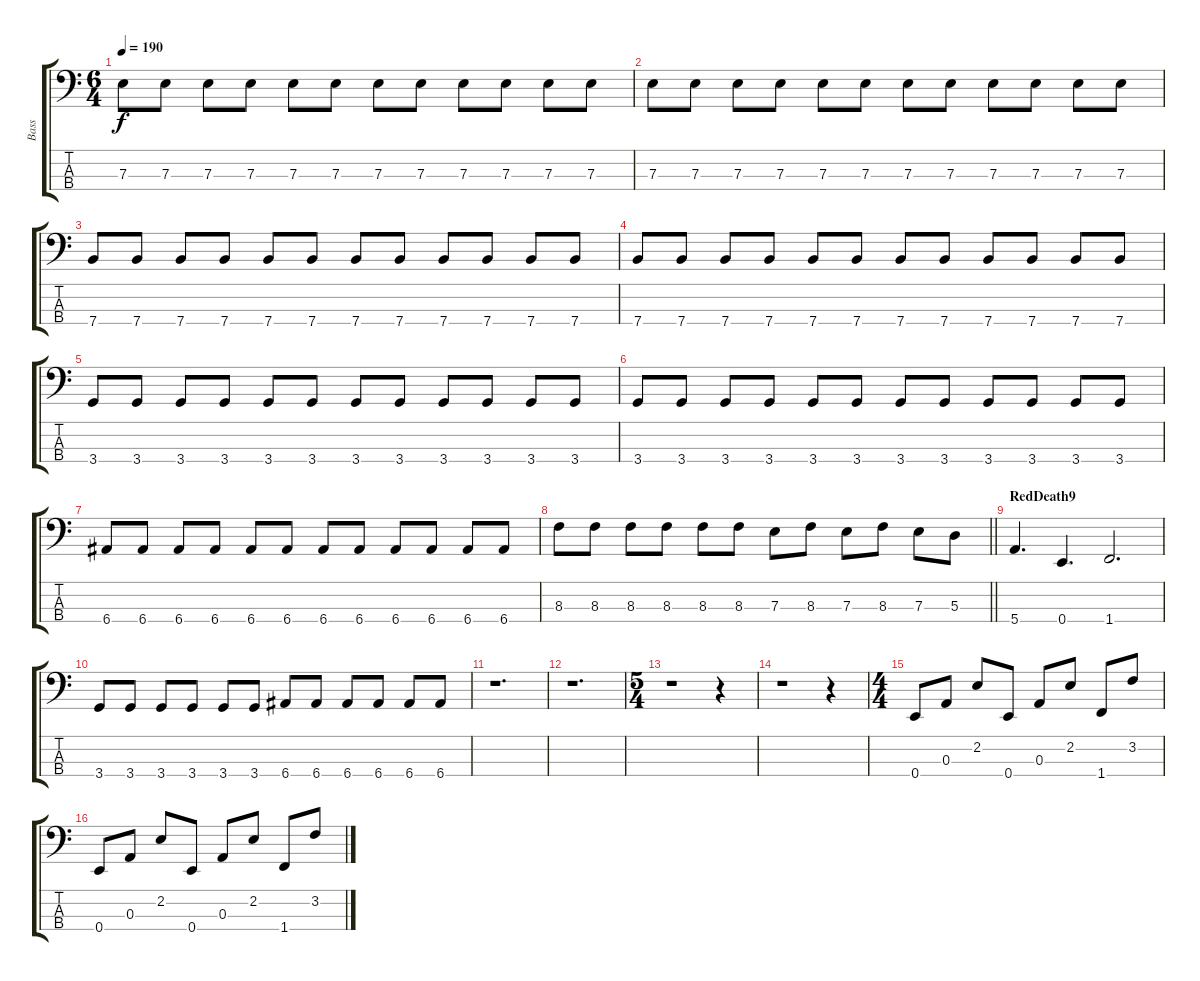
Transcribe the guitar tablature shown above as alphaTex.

\track ("Bass" "Bass") {instrument electricbasspick}
\staff {score tabs}
\tuning (G2 D2 A1 E1) {hide}
\ts (6 4)
\tempo 190
\clef f4
\ks c
7.3.8{dy f} 7.3.8 7.3.8 7.3.8 7.3.8 7.3.8 7.3.8 7.3.8 7.3.8 7.3.8 7.3.8 7.3.8 |
7.3.8 7.3.8 7.3.8 7.3.8 7.3.8 7.3.8 7.3.8 7.3.8 7.3.8 7.3.8 7.3.8 7.3.8 |
7.4.8 7.4.8 7.4.8 7.4.8 7.4.8 7.4.8 7.4.8 7.4.8 7.4.8 7.4.8 7.4.8 7.4.8 |
7.4.8 7.4.8 7.4.8 7.4.8 7.4.8 7.4.8 7.4.8 7.4.8 7.4.8 7.4.8 7.4.8 7.4.8 |
3.4.8 3.4.8 3.4.8 3.4.8 3.4.8 3.4.8 3.4.8 3.4.8 3.4.8 3.4.8 3.4.8 3.4.8 |
3.4.8 3.4.8 3.4.8 3.4.8 3.4.8 3.4.8 3.4.8 3.4.8 3.4.8 3.4.8 3.4.8 3.4.8 |
6.4.8 6.4.8 6.4.8 6.4.8 6.4.8 6.4.8 6.4.8 6.4.8 6.4.8 6.4.8 6.4.8 6.4.8 |
\barLineRight lightlight
8.3.8 8.3.8 8.3.8 8.3.8 8.3.8 8.3.8 7.3.8 8.3.8 7.3.8 8.3.8 7.3.8 5.3.8 |
\section ("" "RedDeath9")
5.4.4{d} 0.4.4{d} 1.4.2{d} |
3.4.8 3.4.8 3.4.8 3.4.8 3.4.8 3.4.8 6.4.8 6.4.8 6.4.8 6.4.8 6.4.8 6.4.8 |
r.1{d} |
r.1{d} |
\ts (5 4)
r.1 r.4 |
r.1 r.4 |
\ts (4 4)
0.4.8 0.3.8 2.2.8 0.4.8 0.3.8 2.2.8 1.4.8 3.2.8 |
0.4.8 0.3.8 2.2.8 0.4.8 0.3.8 2.2.8 1.4.8 3.2.8
